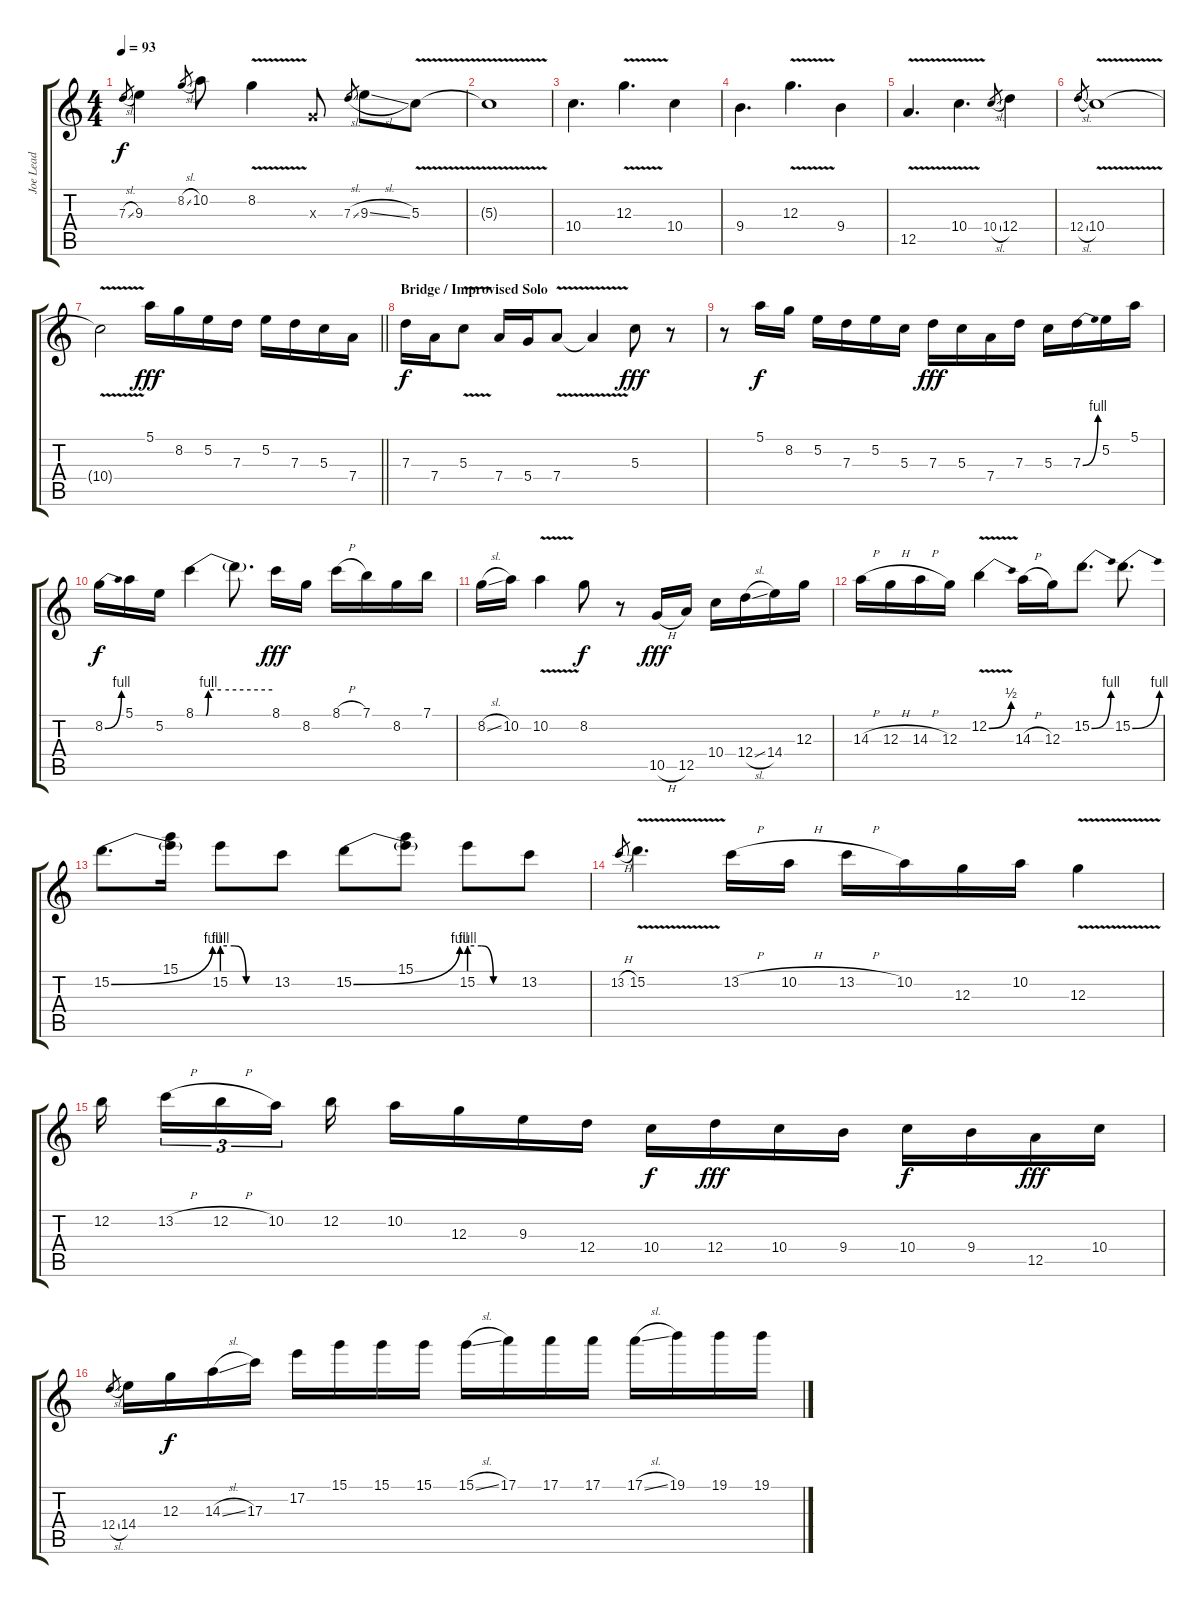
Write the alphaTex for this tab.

\track ("Joe Lead" "Joe Lead") {instrument overdrivenguitar}
\staff {score tabs}
\tuning (E4 B3 G3 D3 A2 E2) {hide}
\ts (4 4)
\tempo 93
\clef g2
\ks c
7.3{sl}.8{gr dy f} 9.3.4 8.2{sl}.8{gr} 10.2.8 8.2{v}.4 0.3{x}.8 7.3{sl}.8{gr} 9.3{sl}.8 5.3{v}.8 |
5.3{t}.1 |
10.4.4{d} 12.3{v}.4{d} 10.4.4 |
9.4.4{d} 12.3{v}.4{d} 9.4.4 |
12.5{v}.4{d} 10.4{v}.4{d} 10.4{sl}.8{gr} 12.4.4 |
12.4{sl}.8{gr} 10.4{v}.1 |
\barLineRight lightlight
10.4{t}.2 5.1.16{dy fff} 8.2.16 5.2.16 7.3.16 5.2.16 7.3.16 5.3.16 7.4.16 |
\section ("" "Bridge / Improvised Solo")
7.3.16{dy f} 7.4.16 5.3{v}.8 7.4.16 5.4.16 7.4{v}.8 7.4{t}.4 5.3.8{dy fff} r.8 |
r.8 5.1.16{dy f} 8.2.16 5.2.16 7.3.16 5.2.16 5.3.16 7.3.16{dy fff} 5.3.16 7.4.16 7.3.16 5.3.16 7.3{be (bend 0 0 60 4)}.16 5.2.16 5.1.16 |
8.2{be (bend 0 0 60 4)}.16{dy f} 5.1.16 5.2.16 8.1{be (custom 0 0 8 0 10 4 20 4 60 4)}.4 8.1{t}.8{d} 8.1.16{dy fff} 8.2.16 8.1{h}.16 7.1.16 8.2.16 7.1.16 |
8.2{sl}.16 10.2.16 10.2{v}.4 8.2.8{dy f} r.8 10.5{h}.16{dy fff} 12.5.16 10.4.16 12.4{sl}.16 14.4.16 12.3.16 |
14.3{h}.16 12.3{h}.16 14.3{h}.16 12.3.16 12.2{be (bend 0 0 60 2) v}.4 14.3{h}.16 12.3.16 15.2{be (bend 0 0 60 4)}.8{d} 15.2{be (bend 0 0 60 4)}.8{d} |
15.2{be (bend 0 0 60 4)}.8{d} (15.1 15.2{t}).16 15.2{be (custom 0 4 15 4 30 0 60 0)}.8 13.2.8 15.2{be (bend 0 0 60 4)}.8 (15.1 15.2{t}).8 15.2{be (custom 0 4 15 4 30 0 60 0)}.8 13.2.8 |
13.2{h}.8{gr} 15.2{v}.4{d} 13.2{h}.16 10.2{h}.16 13.2{h}.16 10.2.16 12.3.16 10.2.16 12.3{v}.4 |
12.2.16{beam splitsecondary} 13.2{h}.16{tu (3 2)} 12.2{h}.16{tu (3 2)} 10.2.16{tu (3 2) beam splitsecondary} 12.2.16 10.2.16 12.3.16 9.3.16 12.4.16 10.4.16{dy f} 12.4.16{dy fff} 10.4.16 9.4.16 10.4.16{dy f} 9.4.16 12.5.16{dy fff} 10.4.16 |
12.4{sl}.8{gr} 14.4.16 12.3.16{dy f} 14.3{sl}.16 17.3.16 17.2.16 15.1.16 15.1.16 15.1.16 15.1{sl}.16 17.1.16 17.1.16 17.1.16 17.1{sl}.16 19.1.16 19.1.16 19.1.16
